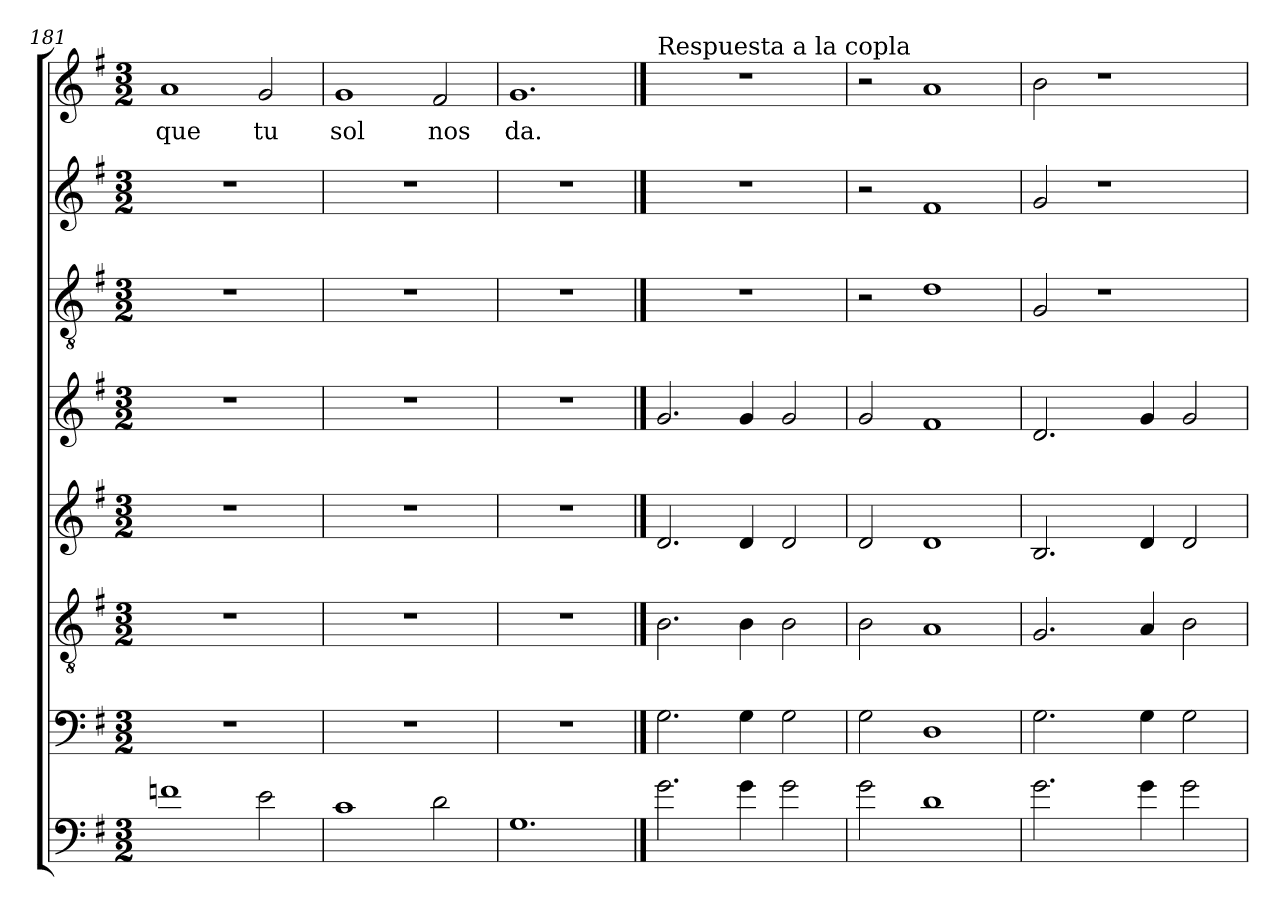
**kern	**kern	**kern	**kern	**kern	**kern	**kern	**kern	**text
*part8	*part7	*part6	*part5	*part4	*part3	*part2	*part1	*part1
*staff8	*staff7	*staff6	*staff5	*staff4	*staff3	*staff2	*staff1	*staff1
*clefF4	*clefF4	*clefGv2	*clefG2	*clefG2	*clefGv2	*clefG2	*clefG2	*
*ITrd7c12	*	*	*	*	*	*	*	*
*k[f#]	*k[f#]	*k[f#]	*k[f#]	*k[f#]	*k[f#]	*k[f#]	*k[f#]	*
*G:	*G:	*G:	*G:	*G:	*G:	*G:	*G:	*
*M3/2	*M3/2	*M3/2	*M3/2	*M3/2	*M3/2	*M3/2	*M3/2	*
=181	=181	=181	=181	=181	=181	=181	=181	=181
!	!	!	!	!	!	!	!	!LO:LY:b
1Fn	1.r	1.r	1.r	1.r	1.r	1.r	1a	que
!	!	!	!	!	!	!	!	!LO:LY:b
2E\	.	.	.	.	.	.	2g/	tu
=182	=182	=182	=182	=182	=182	=182	=182	=182
!	!	!	!	!	!	!	!	!LO:LY:b
1C	1.r	1.r	1.r	1.r	1.r	1.r	1g	sol
!	!	!	!	!	!	!	!	!LO:LY:b
2D\	.	.	.	.	.	.	2f#/	nos
=183	=183	=183	=183	=183	=183	=183	=183	=183
!	!	!	!	!	!	!	!	!LO:LY:b
1.GG	1.r	1.r	1.r	1.r	1.r	1.r	1.g	da.
!!LO:PB:g=z
==184	==184	==184	==184	==184	==184	==184	==184	==184
!	!	!	!	!	!	!	!LO:TX:a:t=Respuesta a la copla	!
!	!	!	!	!	!LO:N:vis=1	!LO:N:vis=1	!LO:N:vis=1	!
2.G\	2.G\	2.B\	2.d/	2.g/	1.r	1.r	1.r	.
4G\	4G\	4B\	4d/	4g/	.	.	.	.
2G\	2G\	2B\	2d/	2g/	.	.	.	.
=185	=185	=185	=185	=185	=185	=185	=185	=185
2G\	2G\	2B\	2d/	2g/	2r	2r	2r	.
1D	1D	1A	1d	1f#	1d	1f#	1a	.
=186	=186	=186	=186	=186	=186	=186	=186	=186
2.G\	2.G\	2.G/	2.B/	2.d/	2G/	2g/	2b\	.
.	.	.	.	.	1r	1r	1r	.
4G\	4G\	4A/	4d/	4g/	.	.	.	.
2G\	2G\	2B\	2d/	2g/	.	.	.	.
=	=	=	=	=	=	=	=	=
*-	*-	*-	*-	*-	*-	*-	*-	*-
